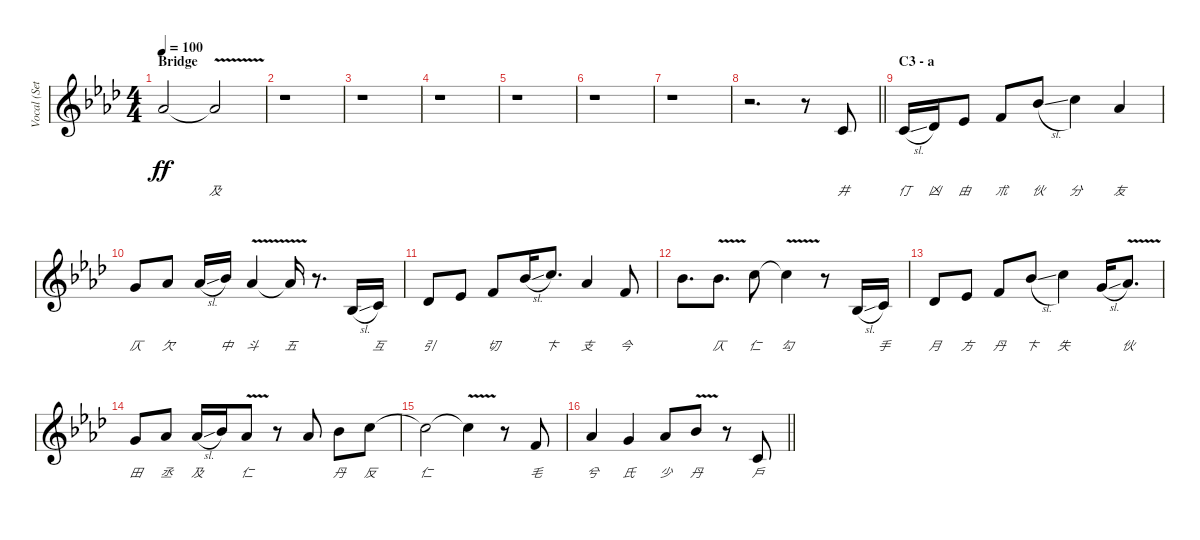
\track ("Vocal (Setsuna)" "Vocal (Set") {instrument clarinet}
\staff {score}
\tuning (E4 B3 G3 D3 A2 E2) {hide}
\ts (4 4)
\section ("" "Bridge")
\tempo 100
\clef g2
\ks ab
4.1.2{lyrics (0 "") lyrics (1 "") lyrics (2 "") lyrics (3 "") lyrics (4 "") dy ff volume 9} 4.1{v t}.2{lyrics (0 "及") lyrics (1 "") lyrics (2 "") lyrics (3 "") lyrics (4 "")} |
r.1 |
r.1 |
r.1 |
r.1 |
r.1 |
r.1 |
\barLineRight lightlight
r.2{d} r.8 5.3.8{lyrics (0 "井") lyrics (1 "") lyrics (2 "") lyrics (3 "") lyrics (4 "") volume 13} |
\section ("" "C3 - a")
5.3{sl}.16{lyrics (0 "仃") lyrics (1 "") lyrics (2 "") lyrics (3 "") lyrics (4 "")} 6.3.16{lyrics (0 "凶") lyrics (1 "") lyrics (2 "") lyrics (3 "") lyrics (4 "")} 4.2.8{lyrics (0 "由") lyrics (1 "") lyrics (2 "") lyrics (3 "") lyrics (4 "")} 1.1.8{lyrics (0 "朮") lyrics (1 "") lyrics (2 "") lyrics (3 "") lyrics (4 "")} 6.1{sl}.8{lyrics (0 "伙") lyrics (1 "") lyrics (2 "") lyrics (3 "") lyrics (4 "")} 8.1.4{lyrics (0 "分") lyrics (1 "") lyrics (2 "") lyrics (3 "") lyrics (4 "")} 4.1.4{lyrics (0 "友") lyrics (1 "") lyrics (2 "") lyrics (3 "") lyrics (4 "")} |
3.1.8{lyrics (0 "仄") lyrics (1 "") lyrics (2 "") lyrics (3 "") lyrics (4 "")} 4.1.8{lyrics (0 "欠") lyrics (1 "") lyrics (2 "") lyrics (3 "") lyrics (4 "")} 4.1{sl}.16{lyrics (0 "") lyrics (1 "") lyrics (2 "") lyrics (3 "") lyrics (4 "")} 6.1.16{lyrics (0 "中") lyrics (1 "") lyrics (2 "") lyrics (3 "") lyrics (4 "")} 4.1{v}.4{lyrics (0 "斗") lyrics (1 "") lyrics (2 "") lyrics (3 "") lyrics (4 "")} 4.1{t}.16{lyrics (0 "五") lyrics (1 "") lyrics (2 "") lyrics (3 "") lyrics (4 "")} r.8{d} 8.4{sl}.16{lyrics (0 "") lyrics (1 "") lyrics (2 "") lyrics (3 "") lyrics (4 "")} 10.4.16{lyrics (0 "互") lyrics (1 "") lyrics (2 "") lyrics (3 "") lyrics (4 "")} |
2.2.8{lyrics (0 "引") lyrics (1 "") lyrics (2 "") lyrics (3 "") lyrics (4 "")} 4.2.8{lyrics (0 "") lyrics (1 "") lyrics (2 "") lyrics (3 "") lyrics (4 "")} 6.2.8{lyrics (0 "切") lyrics (1 "") lyrics (2 "") lyrics (3 "") lyrics (4 "")} 6.1{sl}.16{lyrics (0 "") lyrics (1 "") lyrics (2 "") lyrics (3 "") lyrics (4 "")} 8.1.8{d lyrics (0 "卞") lyrics (1 "") lyrics (2 "") lyrics (3 "") lyrics (4 "")} 9.2.4{lyrics (0 "支") lyrics (1 "") lyrics (2 "") lyrics (3 "") lyrics (4 "")} 10.3.8{lyrics (0 "今") lyrics (1 "") lyrics (2 "") lyrics (3 "") lyrics (4 "")} |
11.2.8{d lyrics (0 "") lyrics (1 "") lyrics (2 "") lyrics (3 "") lyrics (4 "")} 11.2{v}.8{d lyrics (0 "仄") lyrics (1 "") lyrics (2 "") lyrics (3 "") lyrics (4 "")} 8.1.8{lyrics (0 "仁") lyrics (1 "") lyrics (2 "") lyrics (3 "") lyrics (4 "")} 8.1{v t}.4{lyrics (0 "勾") lyrics (1 "") lyrics (2 "") lyrics (3 "") lyrics (4 "")} r.8 8.4{sl}.16{lyrics (0 "") lyrics (1 "") lyrics (2 "") lyrics (3 "") lyrics (4 "")} 10.4.16{lyrics (0 "手") lyrics (1 "") lyrics (2 "") lyrics (3 "") lyrics (4 "")} |
2.2.8{lyrics (0 "月") lyrics (1 "") lyrics (2 "") lyrics (3 "") lyrics (4 "")} 4.2.8{lyrics (0 "方") lyrics (1 "") lyrics (2 "") lyrics (3 "") lyrics (4 "")} 1.1.8{lyrics (0 "丹") lyrics (1 "") lyrics (2 "") lyrics (3 "") lyrics (4 "")} 6.1{sl}.8{lyrics (0 "卞") lyrics (1 "") lyrics (2 "") lyrics (3 "") lyrics (4 "")} 8.1.4{lyrics (0 "失") lyrics (1 "") lyrics (2 "") lyrics (3 "") lyrics (4 "")} 3.1{sl}.16{lyrics (0 "") lyrics (1 "") lyrics (2 "") lyrics (3 "") lyrics (4 "")} 4.1{v}.8{d lyrics (0 "伙") lyrics (1 "") lyrics (2 "") lyrics (3 "") lyrics (4 "")} |
3.1.8{lyrics (0 "田") lyrics (1 "") lyrics (2 "") lyrics (3 "") lyrics (4 "")} 4.1.8{lyrics (0 "丞") lyrics (1 "") lyrics (2 "") lyrics (3 "") lyrics (4 "")} 4.1{sl}.16{lyrics (0 "及") lyrics (1 "") lyrics (2 "") lyrics (3 "") lyrics (4 "")} 6.1.16{lyrics (0 "") lyrics (1 "") lyrics (2 "") lyrics (3 "") lyrics (4 "")} 4.1{v}.8{lyrics (0 "仁") lyrics (1 "") lyrics (2 "") lyrics (3 "") lyrics (4 "")} r.8 4.1.8{lyrics (0 "") lyrics (1 "") lyrics (2 "") lyrics (3 "") lyrics (4 "")} 6.1.8{lyrics (0 "丹") lyrics (1 "") lyrics (2 "") lyrics (3 "") lyrics (4 "")} 8.1.8{lyrics (0 "反") lyrics (1 "") lyrics (2 "") lyrics (3 "") lyrics (4 "")} |
8.1{t}.2{lyrics (0 "仁") lyrics (1 "") lyrics (2 "") lyrics (3 "") lyrics (4 "")} 8.1{v t}.4{lyrics (0 "") lyrics (1 "") lyrics (2 "") lyrics (3 "") lyrics (4 "")} r.8 6.2.8{lyrics (0 "毛") lyrics (1 "") lyrics (2 "") lyrics (3 "") lyrics (4 "")} |
\barLineRight lightlight
4.1.4{lyrics (0 "兮") lyrics (1 "") lyrics (2 "") lyrics (3 "") lyrics (4 "")} 3.1.4{lyrics (0 "氏") lyrics (1 "") lyrics (2 "") lyrics (3 "") lyrics (4 "")} 4.1.8{lyrics (0 "少") lyrics (1 "") lyrics (2 "") lyrics (3 "") lyrics (4 "")} 6.1{v}.8{lyrics (0 "丹") lyrics (1 "") lyrics (2 "") lyrics (3 "") lyrics (4 "")} r.8 5.3.8{lyrics (0 "戶") lyrics (1 "") lyrics (2 "") lyrics (3 "") lyrics (4 "")}
